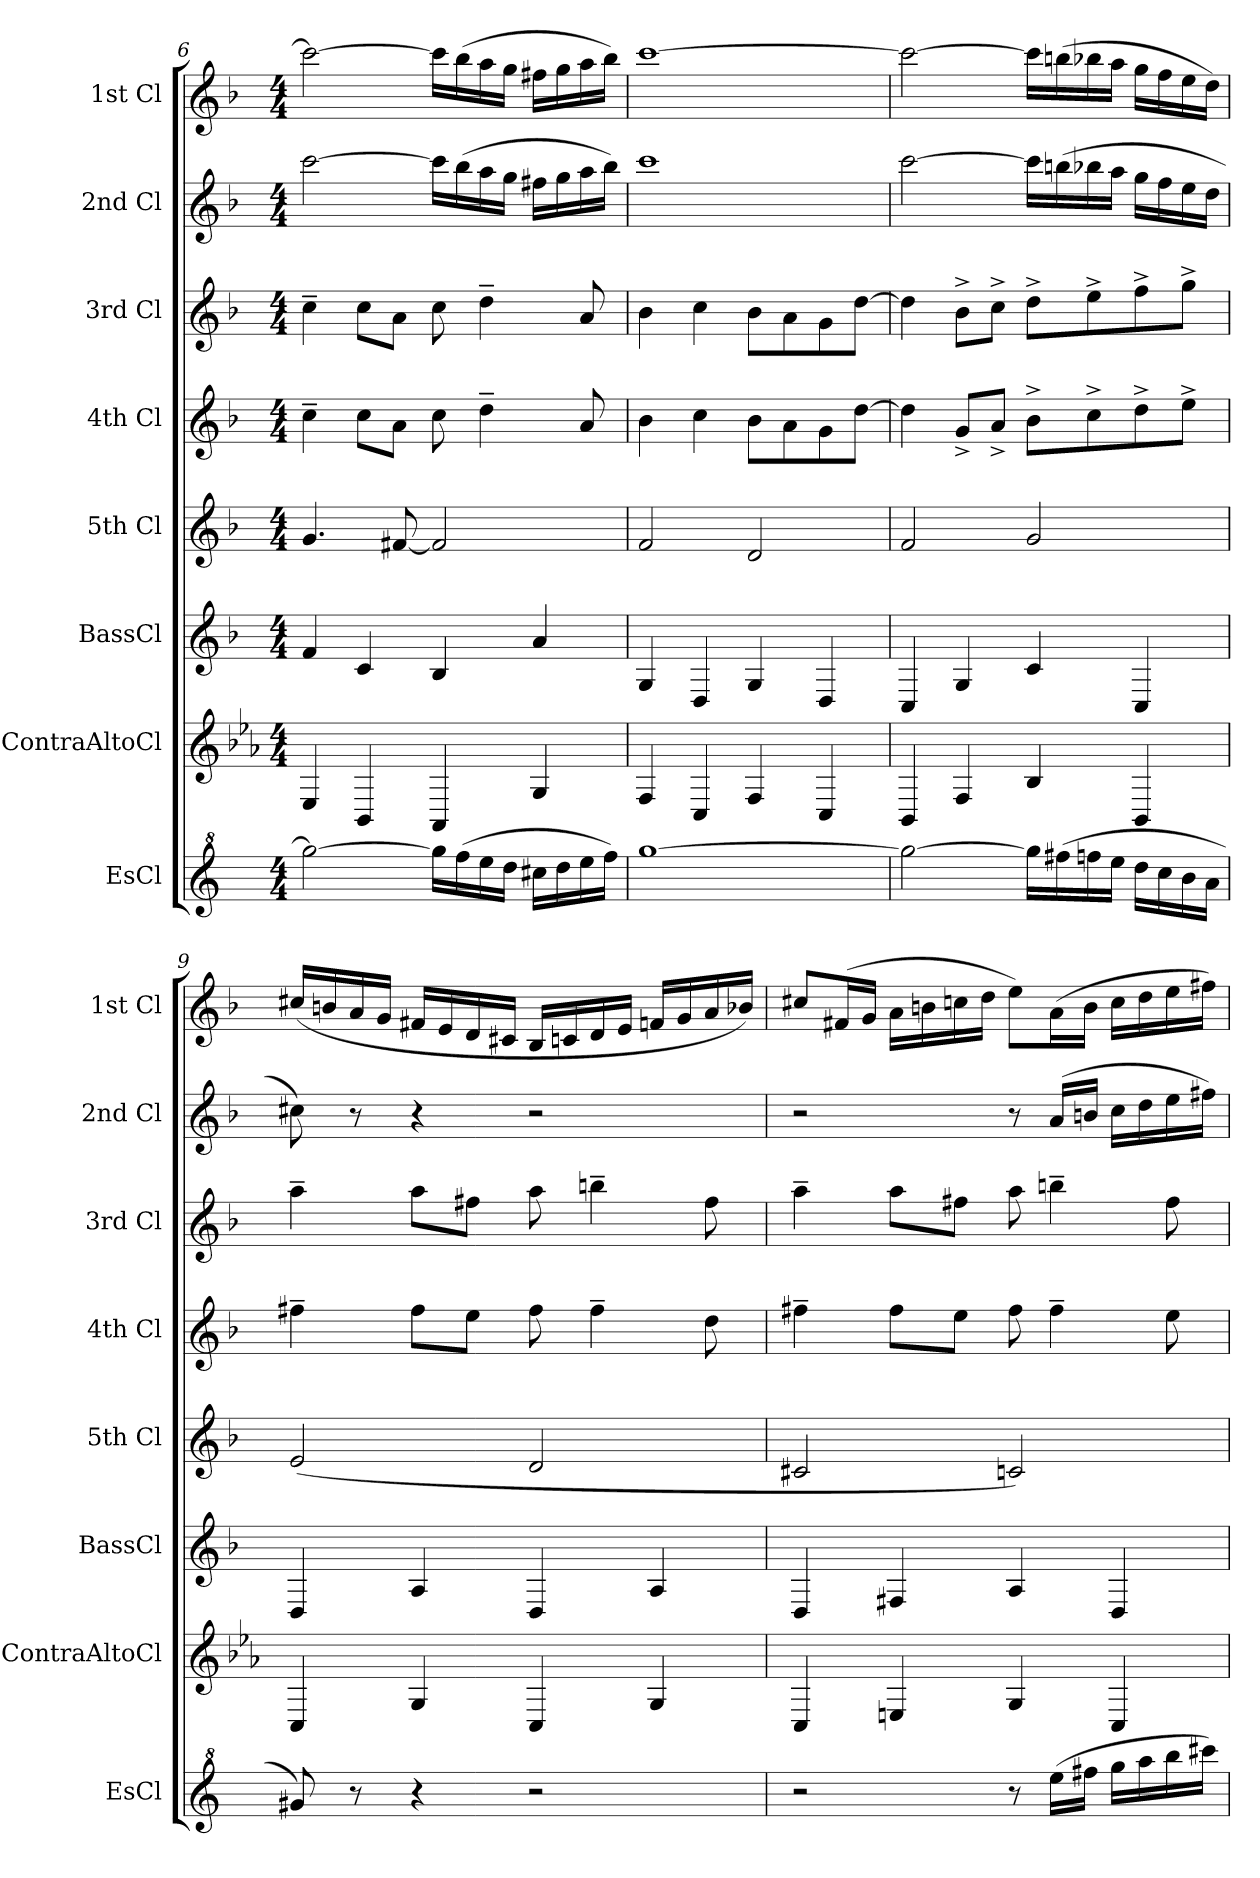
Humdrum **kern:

**kern	**kern	**kern	**kern	**kern	**kern	**kern	**kern
*part8	*part7	*part6	*part5	*part4	*part3	*part2	*part1
*staff8	*staff7	*staff6	*staff5	*staff4	*staff3	*staff2	*staff1
*I"EsCl	*I"ContraAltoCl	*I"BassCl	*I"5th Cl	*I"4th Cl	*I"3rd Cl	*I"2nd Cl	*I"1st Cl
*I'EsCl	*I'ContraAltoCl	*I'BassCl	*I'5th Cl	*I'4th Cl	*I'3rd Cl	*I'2nd Cl	*I'1st Cl
!!LO:LB:g=z
*clefG^2	*clefG2	*clefG2	*clefG2	*clefG2	*clefG2	*clefG2	*clefG2
*ITrd5c9	*ITrd12c21	*ITrd1c2	*ITrd1c2	*ITrd1c2	*ITrd1c2	*ITrd1c2	*ITrd1c2
*k[b-e-a-]	*k[b-e-a-]	*k[b-e-a-]	*k[b-e-a-]	*k[b-e-a-]	*k[b-e-a-]	*k[b-e-a-]	*k[b-e-a-]
*M4/4	*M4/4	*M4/4	*M4/4	*M4/4	*M4/4	*M4/4	*M4/4
=6	=6	=6	=6	=6	=6	=6	=6
2bb-\_	4EE-/	4e-/	4.f/	4b-~\	4b-~\	[2bb-\	2bb-\_
.	4BBB-/	4B-/	.	8b-\L	8b-\L	.	.
.	.	.	[8en/	8g\J	8g\J	.	.
16bb-\LL]	4AAA-/	4A-/	2e/]	8b-\	8b-\	16bb-\LL]	16bb-\LL]
(16aa-\	.	.	.	.	.	(16aa-\	(16aa-\
16gg\	.	.	.	4cc~\	4cc~\	16gg\	16gg\
16ff\JJ	.	.	.	.	.	16ff\JJ	16ff\JJ
16een\LL	4GG/	4g/	.	.	.	16een\LL	16een\LL
16ff\	.	.	.	.	.	16ff\	16ff\
16gg\	.	.	.	8g/	8g/	16gg\	16gg\
16aa-\JJ)	.	.	.	.	.	16aa-\JJ)	16aa-\JJ)
=7	=7	=7	=7	=7	=7	=7	=7
[1bb-	4FF/	4F/	2e-/	4a-\	4a-\	1bb-	[1bb-
.	4CC/	4C/	.	4b-\	4b-\	.	.
.	4FF/	4F/	2c/	8a-\L	8a-\L	.	.
.	.	.	.	8g\	8g\	.	.
.	4CC/	4C/	.	8f\	8f\	.	.
.	.	.	.	[8cc\J	[8cc\J	.	.
=8	=8	=8	=8	=8	=8	=8	=8
2bb-\_	4BBB-/	4BB-/	2e-/	4cc\]	4cc\]	[2bb-\	2bb-\_
.	4FF/	4F/	.	8f^/L	8a-^\L	.	.
.	.	.	.	8g^/J	8b-^\J	.	.
16bb-\LL]	4BB-/	4B-/	2f/	8a-^\L	8cc^\L	16bb-\LL]	16bb-\LL]
(16aan\	.	.	.	.	.	(16aan\	(16aan\
16aa-X\	.	.	.	8b-^\	8dd^\	16aa-X\	16aa-X\
16gg\JJ	.	.	.	.	.	16gg\JJ	16gg\JJ
16ff\LL	4BBB-/	4BB-/	.	8cc^\	8ee-^\	16ff\LL	16ff\LL
16ee-\	.	.	.	.	.	16ee-\	16ee-\
16dd\	.	.	.	8dd^\J	8ff^\J	16dd\	16dd\
16cc\JJ	.	.	.	.	.	16cc\JJ	16cc\JJ)
!!LO:PB:g=z
=9	=9	=9	=9	=9	=9	=9	=9
8bn/)	4CC/	4C/	(2d/	4een~\	4gg~\	8bn\)	(16bn/LL
.	.	.	.	.	.	.	16an/
8r	.	.	.	.	.	8r	16g/
.	.	.	.	.	.	.	16f/JJ
4r	4GG/	4G/	.	8ee\L	8gg\L	4r	16en/LL
.	.	.	.	.	.	.	16d/
.	.	.	.	8dd\J	8een\J	.	16c/
.	.	.	.	.	.	.	16Bn/JJ
2r	4CC/	4C/	2c/	8ee\	8gg\	2r	16A-/LL
.	.	.	.	.	.	.	16B-X/
.	.	.	.	4ee~\	4aan~\	.	16c/
.	.	.	.	.	.	.	16d/JJ
.	4GG/	4G/	.	.	.	.	16e-X/LL
.	.	.	.	.	.	.	16f/
.	.	.	.	8cc\	8ee\	.	16g/
.	.	.	.	.	.	.	16a-X/JJ)
=10	=10	=10	=10	=10	=10	=10	=10
2r	4CC/	4C/	2Bn/	4een~\	4gg~\	2r	8bn/L
.	.	.	.	.	.	.	(16en/L
.	.	.	.	.	.	.	16f/JJ
.	4EEn/	4En/	.	8ee\L	8gg\L	.	16g\LL
.	.	.	.	.	.	.	16an\
.	.	.	.	8dd\J	8een\J	.	16b-X\
.	.	.	.	.	.	.	16cc\JJ
8r	4GG/	4G/	2B-X/)	8ee\	8gg\	8r	8dd\L)
(16gg\LL	.	.	.	4ee~\	4aan~\	(16g/LL	(16g\L
16aan\JJ	.	.	.	.	.	16an/JJ	16a\JJ
16bb-\LL	4CC/	4C/	.	.	.	16b-\LL	16b-\LL
16ccc\	.	.	.	.	.	16cc\	16cc\
16ddd\	.	.	.	8dd\	8ee\	16dd\	16dd\
16eeen\JJ)	.	.	.	.	.	16een\JJ)	16een\JJ)
=	=	=	=	=	=	=	=
*-	*-	*-	*-	*-	*-	*-	*-
